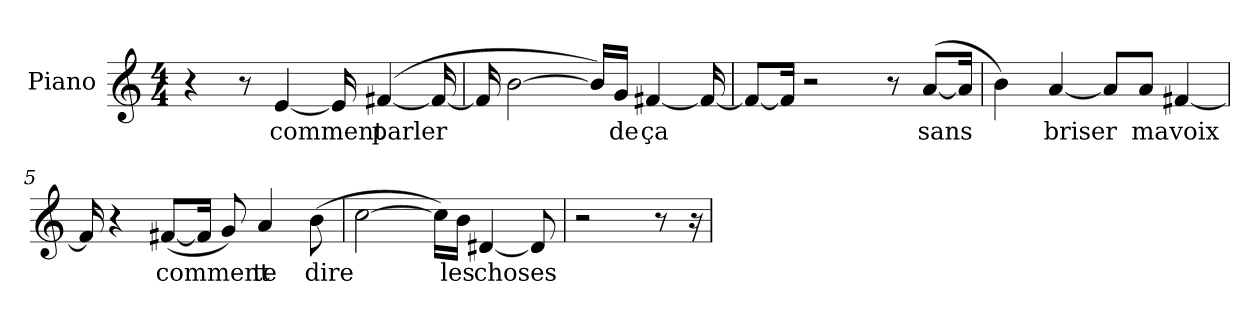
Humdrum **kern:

**kern	**text
*part1	*part1
*staff1	*staff1
*I"Piano	*
*I'Pno	*
*clefG2	*
*k[]	*
*C:	*
*M4/4	*
*MM120	*
=1	=1
4r	.
8r	.
[4e	comment
16e]	.
([4f#	parler
16f#_	.
=2	=2
16f#]	.
[2b	.
16b/LL])	.
16g/JJ	de
[4f#	ça
16f#_	.
=3	=3
8f#/L_	.
16f#/Jk]	.
2r	.
8r	.
([8a/L	sans
16a/Jk]	.
=4	=4
4b)	.
[4a	briser
8a/L]	.
8a/J	ma
[4f#	voix
=5	=5
16f#]	.
4r	.
([8f#/L	comment
16f#/Jk]	.
8g)	.
4a	te
(8b	dire
=6	=6
[2cc	.
16cc\LL])	.
16b\JJ	les
[4d#	choses
8d#]	.
=7	=7
2r	.
8r	.
16r	.
=	=
*-	*-
